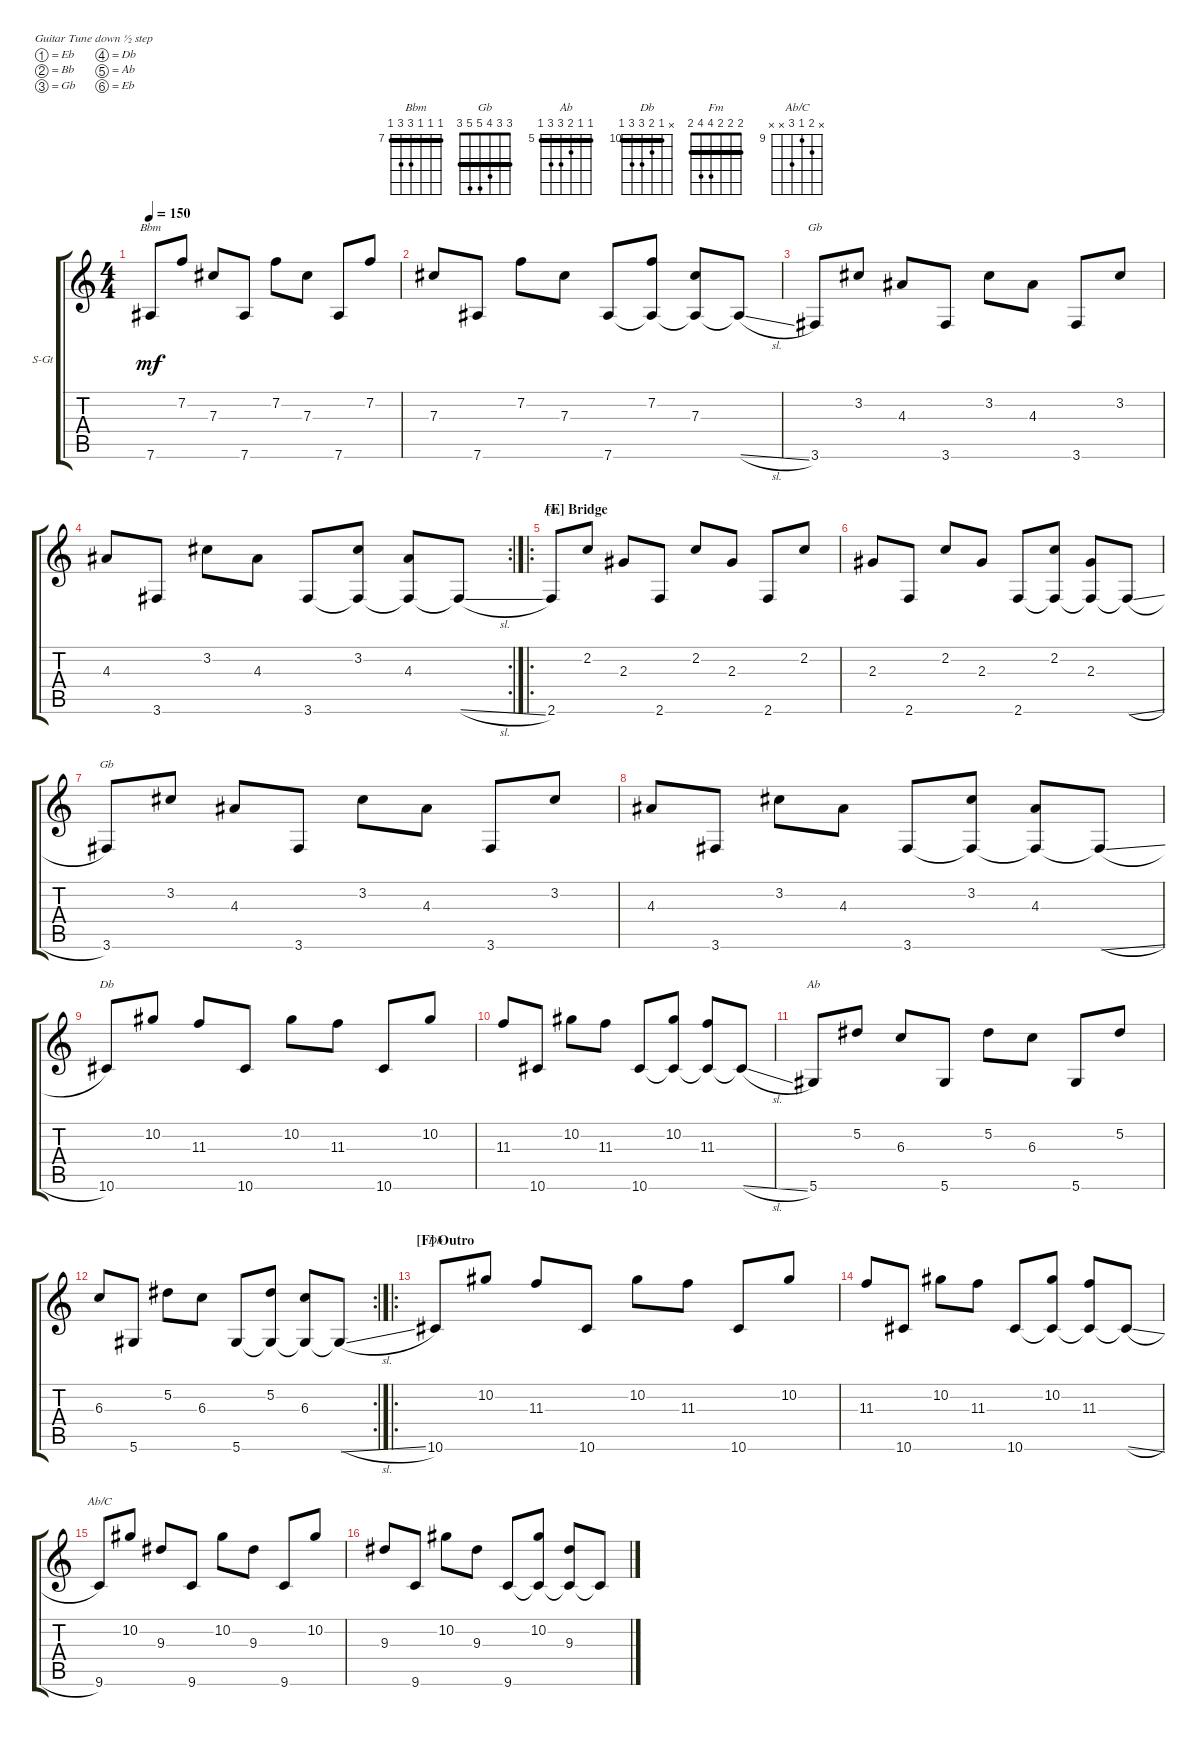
\defaultSystemsLayout 4
\bracketExtendMode groupsimilarinstruments
\firstSystemTrackNameOrientation horizontal
\otherSystemsTrackNameOrientation horizontal
\track ("Acoustic Guitar" "S-Gt") {instrument acousticguitarsteel}
\staff {score tabs}
\tuning (Eb4 Bb3 Gb3 Db3 Ab2 Eb2)
\chord ("Bbm" 7 7 7 9 9 7) {firstfret 7 barre (7 7 7)}
\chord ("Gb" 3 3 4 5 5 3) {barre (3 3)}
\chord ("Ab" 5 5 6 7 7 5) {firstfret 5 barre (5 5)}
\chord ("Db" x 10 11 12 12 10) {firstfret 10 barre 10}
\chord ("Fm" 2 2 2 4 4 2) {barre (2 2 2)}
\chord ("Ab/C" x 10 9 11 x x) {firstfret 9}
\ts (4 4)
\tempo 150
\clef g2
\ks c
7.6.8{ch "Bbm" dy mf} 7.2.8 7.3.8 7.6.8 7.2.8 7.3.8 7.6.8 7.2.8 |
7.3.8 7.6.8 7.2.8 7.3.8 7.6.8 (7.2 7.6{t}).8 (7.3 7.6{t}).8 7.6{sl t}.8 |
3.6.8{ch "Gb"} 3.2.8 4.3.8 3.6.8 3.2.8 4.3.8 3.6.8 3.2.8 |
\rc 2
4.3.8 3.6.8 3.2.8 4.3.8 3.6.8 (3.2 3.6{t}).8 (4.3 3.6{t}).8 3.6{sl t}.8 |
\ro
\section ("E" "Bridge")
2.6.8{ch "Fm"} 2.2.8 2.3.8 2.6.8 2.2.8 2.3.8 2.6.8 2.2.8 |
2.3.8 2.6.8 2.2.8 2.3.8 2.6.8 (2.2 2.6{t}).8 (2.3 2.6{t}).8 2.6{sl t}.8 |
3.6.8{ch "Gb"} 3.2.8 4.3.8 3.6.8 3.2.8 4.3.8 3.6.8 3.2.8 |
4.3.8 3.6.8 3.2.8 4.3.8 3.6.8 (3.2 3.6{t}).8 (4.3 3.6{t}).8 3.6{sl t}.8 |
10.6.8{ch "Db"} 10.2.8 11.3.8 10.6.8 10.2.8 11.3.8 10.6.8 10.2.8 |
11.3.8 10.6.8 10.2.8 11.3.8 10.6.8 (10.2 10.6{t}).8 (11.3 10.6{t}).8 10.6{sl t}.8 |
5.6.8{ch "Ab"} 5.2.8 6.3.8 5.6.8 5.2.8 6.3.8 5.6.8 5.2.8 |
\rc 2
6.3.8 5.6.8 5.2.8 6.3.8 5.6.8 (5.2 5.6{t}).8 (6.3 5.6{t}).8 5.6{sl t}.8 |
\ro
\section ("F" "Outro")
10.6.8{ch "Db"} 10.2.8 11.3.8 10.6.8 10.2.8 11.3.8 10.6.8 10.2.8 |
11.3.8 10.6.8 10.2.8 11.3.8 10.6.8 (10.2 10.6{t}).8 (11.3 10.6{t}).8 10.6{sl t}.8 |
9.6.8{ch "Ab/C"} 10.2.8 9.3.8 9.6.8 10.2.8 9.3.8 9.6.8 10.2.8 |
9.3.8 9.6.8 10.2.8 9.3.8 9.6.8 (10.2 9.6{t}).8 (9.3 9.6{t}).8 9.6{sl t}.8
